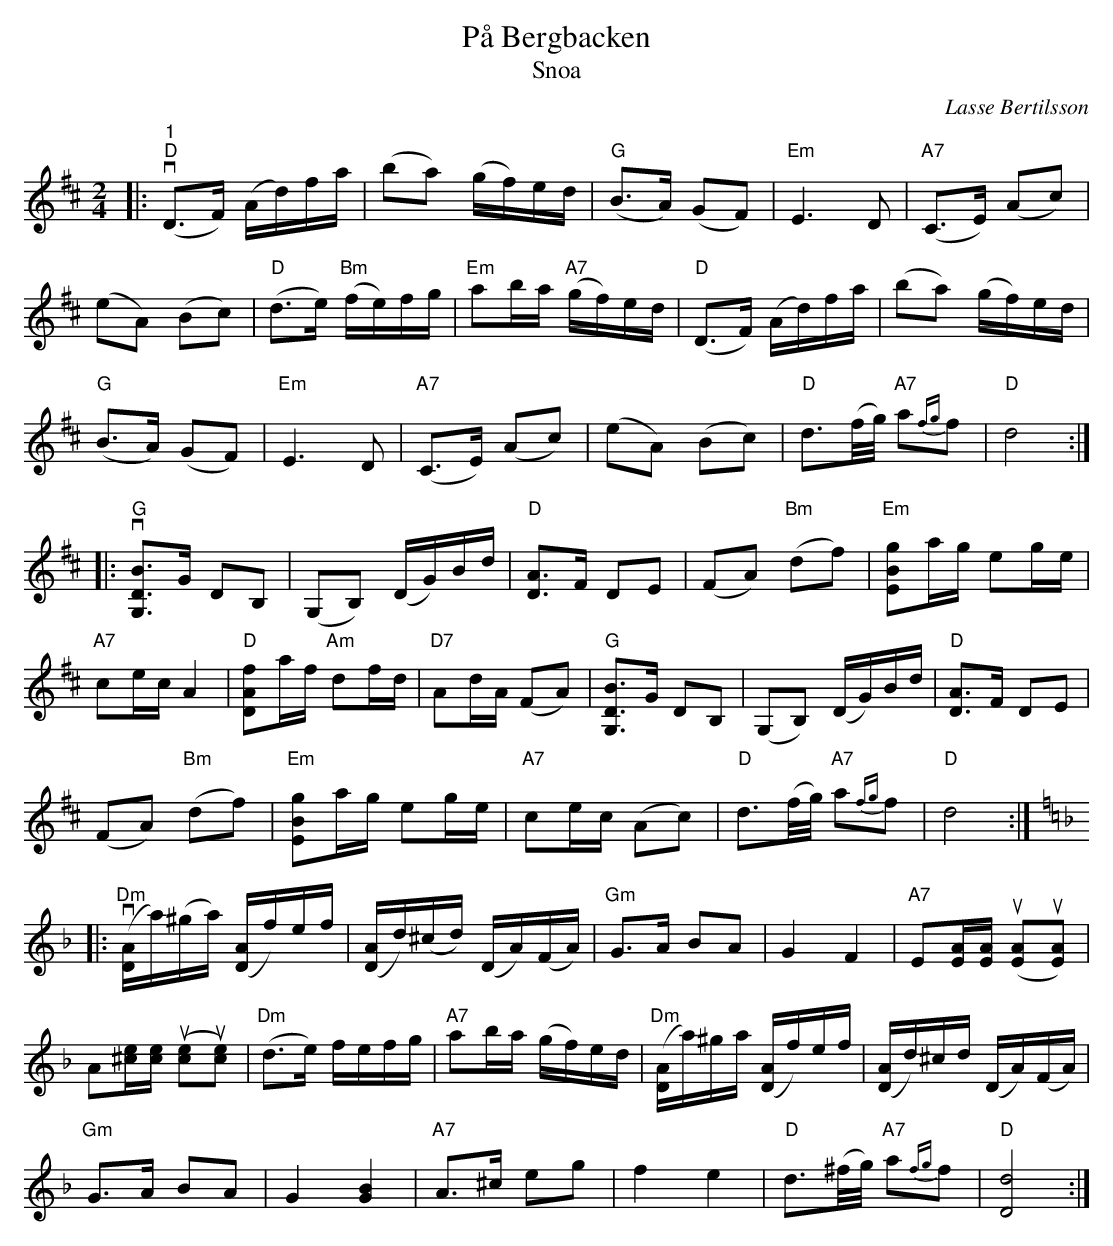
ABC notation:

X:1
T:På Bergbacken
T:Snoa
C:Lasse Bertilsson
L:1/8
M:2/4
K:D
V:1
|:"^1"v"D" (D>F) (A/d/)f/a/ | (ba) (g/f/)e/d/ |"G" (B>A) (GF) |"Em" E3 D | "A7" (C>E) (Ac) |
(eA) (Bc) |"D" (d>e) "Bm" (f/e/)f/g/ | "Em" ab/a/ "A7" (g/f/)e/d/ | "D" (D>F)  (A/d/)f/a/ | (ba) (g/f/)e/d/ |
"G" (B>A) (GF) |"Em" E3 D |"A7" (C>E) (Ac) | (eA) (Bc) | "D" d3/2(f/4g/4) "A7" a{fg}f | "D" d4 ::
v "G" [G,DB]>G DB, | (G,B,) (D/G/)B/d/ | "D" [DA]>F DE | (FA)"Bm" (df) |"Em" [EBg]a/g/ eg/e/ |
"A7" ce/c/ A2 | "D" [DAf]a/f/"Am" df/d/ | "D7" Ad/A/ (FA) | "G" [G,DB]>G DB, | (G,B,) (D/G/)B/d/ | "D" [DA]>F DE |
(FA) "Bm" (df) | "Em" [EBg]a/g/ eg/e/ | "A7" ce/c/ (Ac) | "D" d3/2(f/4g/4)"A7" a{fg}f |"D" d4 ::
[K:F]v "Dm" ([DA]/a/)(^g/a/) ([DA]/f/)e/f/ | ([DA]/d/)(^c/d/) (D/A/)(F/A/) | "Gm" G>A BA | G2 F2 |"A7" E[EA]/[EA]/u ([EA]u[EA]) |
A[^ce]/[ce]/u ([ce]u[ce]) |"Dm" (d>e) f/e/f/g/ |"A7" ab/a/ (g/f/)e/d/ |"Dm"  ([DA]/a/)^g/a/ ([DA]/f/)e/f/ | ([DA]/d/)^c/d/ (D/A/)(F/A/) |
"Gm" G>A BA | G2 [GB]2 | "A7" A>^c eg | f2 e2 |"D"  d3/2(^f/4g/4)"A7" a{fg}f |"D" [Dd]4 :|
